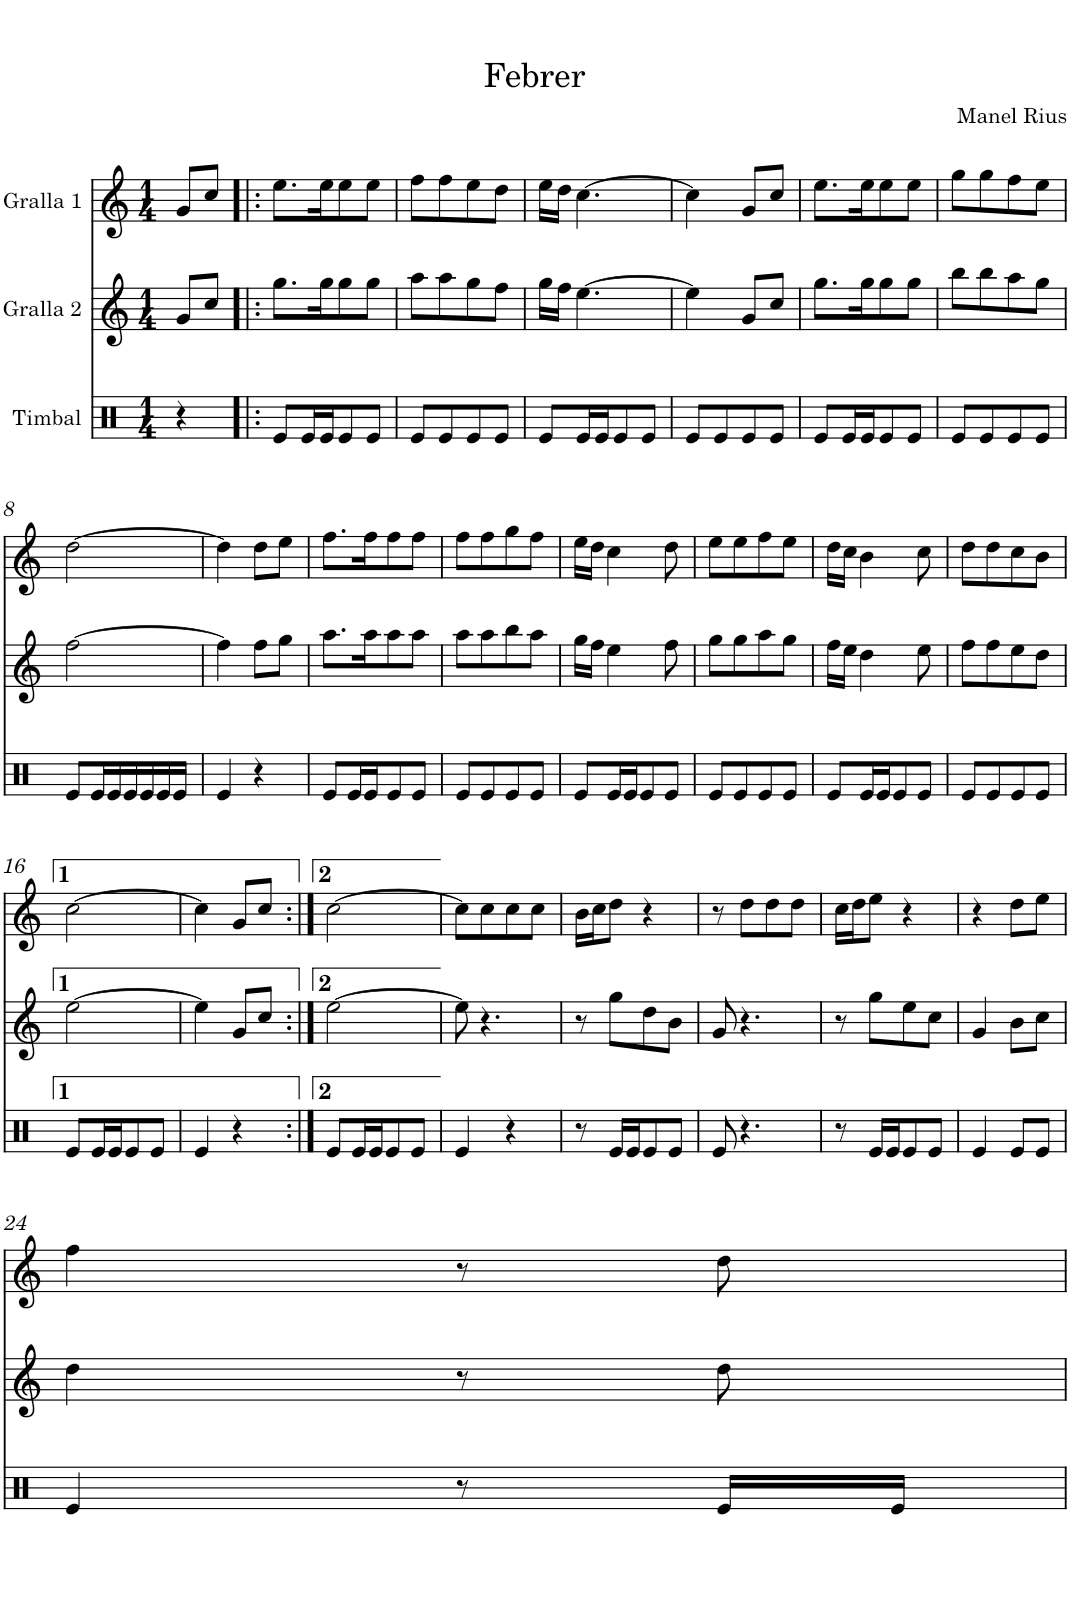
**kern	**kern	**kern
*part3	*part2	*part1
*staff3	*staff2	*staff1
*I"Timbal	*I"Gralla 2	*I"Gralla 1
*clefX	*clefG2	*clefG2
*k[]	*k[]	*k[]
*M1/4	*M1/4	*M1/4
=1	=1	=1
4r	8g/L	8g/L
.	8cc/J	8cc/J
=2!|:	=2!|:	=2!|:
8e/L	8.gg\L	8.ee\L
16e/L	.	.
16e/J	16gg\K	16ee\K
8e/	8gg\	8ee\
8e/J	8gg\J	8ee\J
=3	=3	=3
8e/L	8aa\L	8ff\L
8e/	8aa\	8ff\
8e/	8gg\	8ee\
8e/J	8ff\J	8dd\J
=4	=4	=4
8e/L	16gg\LL	16ee\LL
.	16ff\JJ	16dd\JJ
16e/L	[8ee\	[8cc\
16e/J	.	.
8e/	4ryy	4ryy
8e/J	.	.
=5	=5	=5
8e/L	4ee\]	4cc\]
8e/	.	.
8e/	4ee\_	4cc\_
8e/J	.	.
4ryy	8g/L	8g/L
.	8cc/J	8cc/J
=6	=6	=6
8e/L	8.gg\L	8.ee\L
16e/L	.	.
16e/J	16gg\K	16ee\K
8e/	8gg\	8ee\
8e/J	8gg\J	8ee\J
=7	=7	=7
8e/L	8bb\L	8gg\L
8e/	8bb\	8gg\
8e/	8aa\	8ff\
8e/J	8gg\J	8ee\J
!!LO:LB:g=z
=8	=8	=8
8e/L	[4ff\	[4dd\
16e/L	.	.
16e/	.	.
16e/	4ryy	4ryy
16e/	.	.
16e/	.	.
16e/JJ	.	.
=9	=9	=9
4e/	4ff\]	4dd\]
4r	4ff\_	4dd\_
4ryy	8ff\L	8dd\L
.	8gg\J	8ee\J
=10	=10	=10
8e/L	8.aa\L	8.ff\L
16e/L	.	.
16e/J	16aa\K	16ff\K
8e/	8aa\	8ff\
8e/J	8aa\J	8ff\J
=11	=11	=11
8e/L	8aa\L	8ff\L
8e/	8aa\	8ff\
8e/	8bb\	8gg\
8e/J	8aa\J	8ff\J
=12	=12	=12
8e/L	16gg\LL	16ee\LL
.	16ff\JJ	16dd\JJ
16e/L	[8ee\	[8cc\
16e/J	.	.
8e/	8ryy	8ryy
8e/J	8ff\	8dd\
=13	=13	=13
8e/L	8gg\L	8ee\L
8e/	8ee\]	8cc\]
8e/	8gg\	8ee\
8e/J	8aa\	8ff\
8ryy	8gg\J	8ee\J
=14	=14	=14
8e/L	16ff\LL	16dd\LL
.	16ee\JJ	16cc\JJ
16e/L	[8dd\	[8b\
16e/J	.	.
8e/	8ryy	8ryy
8e/J	8ee\	8cc\
=15	=15	=15
8e/L	8ff\L	8dd\L
8e/	8dd\]	8b\]
8e/	8ff\	8dd\
8e/J	8ee\	8cc\
8ryy	8dd\J	8b\J
!!LO:LB:g=z
=16	=16	=16
8e/L	[4ee\	[4cc\
16e/L	.	.
16e/J	.	.
8e/	4ryy	4ryy
8e/J	.	.
=17	=17	=17
4e/	4ee\]	4cc\]
4r	4ee\_	4cc\_
4ryy	8g/L	8g/L
.	8cc/J	8cc/J
=18:|!	=18:|!	=18:|!
8e/L	[4ee\	[4cc\
16e/L	.	.
16e/J	.	.
8e/	4ryy	4ryy
8e/J	.	.
=19	=19	=19
4e/	8ee\]	8cc\L]
.	4ee\_	4cc\_
4r	.	.
.	8r	8cc\
4ryy	4ryy	8cc\
.	.	8cc\J
=20	=20	=20
8r	8r	16b\LL
.	.	16cc\J
16e/LL	4r	8dd\J
16e/J	.	.
8e/	.	4r
8e/J	8gg\L	.
4ryy	8dd\	4ryy
.	8b\J	.
=21	=21	=21
8e/	8g/	8r
8r	8r	8dd\L
4ryy	4ryy	8dd\
.	.	8dd\J
=22	=22	=22
8r	8r	16cc\LL
.	.	16dd\J
4r	4r	8ee\J
.	.	4r
16e/LL	8gg\L	.
16e/J	.	.
8e/	8ee\	4ryy
8e/J	8cc\J	.
=23	=23	=23
4e/	4g/	4r
8e/L	8b\L	8dd\L
8e/J	8cc\J	8ee\J
!!LO:LB:g=z
=24	=24	=24
4e/	4dd\	4ff\
8r	8r	8r
16e/LL	8dd\	8dd\
16e/JJ	.	.
=	=	=
*-	*-	*-
